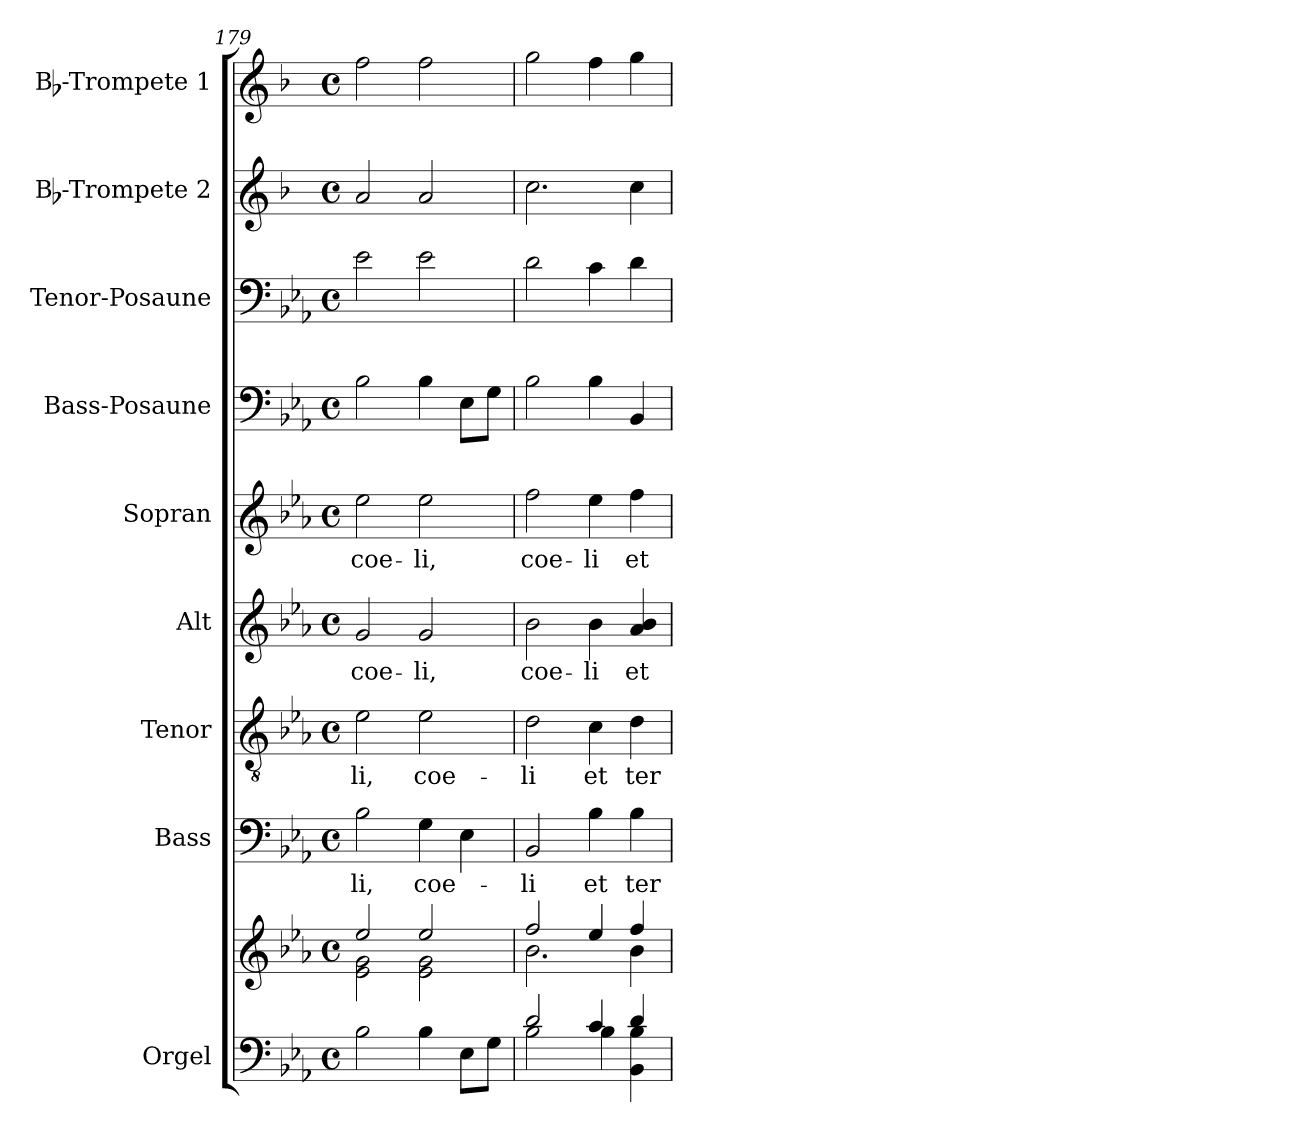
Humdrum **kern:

**kern	**kern	**kern	**text	**kern	**text	**kern	**text	**kern	**text	**kern	**kern	**kern	**kern
*part9	*part9	*part8	*part8	*part7	*part7	*part6	*part6	*part5	*part5	*part4	*part3	*part2	*part1
*staff10	*staff9	*staff8	*staff8	*staff7	*staff7	*staff6	*staff6	*staff5	*staff5	*staff4	*staff3	*staff2	*staff1
*I"Orgel	*	*I"Bass	*	*I"Tenor	*	*I"Alt	*	*I"Sopran	*	*I"Bass-Posaune	*I"Tenor-Posaune	*I"Bb-Trompete 2	*I"Bb-Trompete 1
*I'Org.	*	*I'B.	*	*I'T.	*	*I'A.	*	*I'S.	*	*I'B. Pos.	*I'T. Pos.	*I'Trp. 2	*I'Trp. 1
*clefF4	*clefG2	*clefF4	*	*clefGv2	*	*clefG2	*	*clefG2	*	*clefF4	*clefF4	*clefG2	*clefG2
*	*	*	*	*	*	*	*	*	*	*	*	*ITrd1c2	*ITrd1c2
*k[b-e-a-]	*k[b-e-a-]	*k[b-e-a-]	*	*k[b-e-a-]	*	*k[b-e-a-]	*	*k[b-e-a-]	*	*k[b-e-a-]	*k[b-e-a-]	*k[b-e-a-]	*k[b-e-a-]
*E-:	*E-:	*E-:	*	*E-:	*	*E-:	*	*E-:	*	*E-:	*E-:	*E-:	*E-:
*M4/4	*M4/4	*M4/4	*	*M4/4	*	*M4/4	*	*M4/4	*	*M4/4	*M4/4	*M4/4	*M4/4
*met(c)	*met(c)	*met(c)	*	*met(c)	*	*met(c)	*	*met(c)	*	*met(c)	*met(c)	*met(c)	*met(c)
=179	=179	=179	=179	=179	=179	=179	=179	=179	=179	=179	=179	=179	=179
*	*^	*	*	*	*	*	*	*	*	*	*	*	*
!	!	!	!	!LO:LY:b	!	!LO:LY:b	!	!LO:LY:b	!	!LO:LY:b	!	!	!	!
2B-\	2ee-/	2e-\ 2g\	2B-\	-li,	2e-\	-li,	2g/	coe-	2ee-\	coe-	2B-\	2e-\	2g/	2ee-\
!	!	!	!	!LO:LY:b	!	!LO:LY:b	!	!LO:LY:b	!	!LO:LY:b	!	!	!	!
4B-\	2ee-/	2e-\ 2g\	4G\	coe-	2e-\	coe-	2g/	-li,	2ee-\	-li,	4B-\	2e-\	2g/	2ee-\
8E-\L	.	.	4E-\	.	.	.	.	.	.	.	8E-\L	.	.	.
8G\J	.	.	.	.	.	.	.	.	.	.	8G\J	.	.	.
=180	=180	=180	=180	=180	=180	=180	=180	=180	=180	=180	=180	=180	=180	=180
*^	*	*	*	*	*	*	*	*	*	*	*	*	*	*
!	!	!	!	!	!LO:LY:b	!	!LO:LY:b	!	!LO:LY:b	!	!LO:LY:b	!	!	!	!
2d/	2B-\	2ff/	2.b-\	2BB-/	-li	2d\	-li	2b-\	coe-	2ff\	coe-	2B-\	2d\	2.b-\	2ff\
!	!	!	!	!	!LO:LY:b	!	!LO:LY:b	!	!LO:LY:b	!	!LO:LY:b	!	!	!	!
4c/	4B-\	4ee-/	.	4B-\	et	4c\	et	4b-\	-li	4ee-\	-li	4B-\	4c\	.	4ee-\
!	!	!	!	!	!LO:LY:b	!	!LO:LY:b	!	!LO:LY:b	!	!LO:LY:b	!	!	!	!
4d/	4BB-\ 4B-\	4ff/	4b-\	4B-\	ter-	4d\	ter-	4a-/ 4b-/	et	4ff\	et	4BB-/	4d\	4b-\	4ff\
*v	*v	*	*	*	*	*	*	*	*	*	*	*	*	*	*
*	*v	*v	*	*	*	*	*	*	*	*	*	*	*	*
=	=	=	=	=	=	=	=	=	=	=	=	=	=
*-	*-	*-	*-	*-	*-	*-	*-	*-	*-	*-	*-	*-	*-
